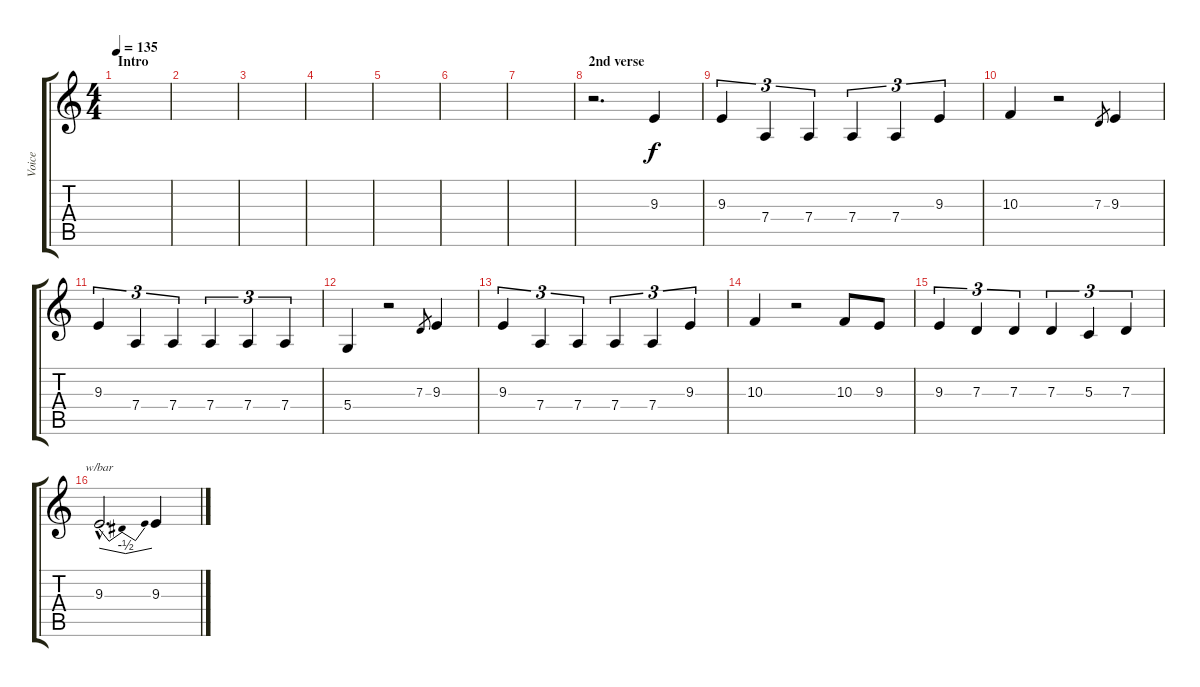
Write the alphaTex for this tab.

\track ("Voice" "Voice") {instrument lead6voice}
\staff {score tabs}
\tuning (E4 B3 G3 D3 A2 E2) {hide}
\ts (4 4)
\section ("" "Intro")
\tempo 135
\clef g2
\ks c
|
|
|
|
|
|
|
\section ("" "2nd verse")
r.2{d} 9.3.4 |
9.3.4{tu (3 2)} 7.4.4{tu (3 2)} 7.4.4{tu (3 2)} 7.4.4{tu (3 2)} 7.4.4{tu (3 2)} 9.3.4{tu (3 2)} |
10.3.4 r.2 7.3.8{gr} 9.3.4 |
9.3.4{tu (3 2)} 7.4.4{tu (3 2)} 7.4.4{tu (3 2)} 7.4.4{tu (3 2)} 7.4.4{tu (3 2)} 7.4.4{tu (3 2)} |
5.4.4 r.2 7.3.8{gr} 9.3.4 |
9.3.4{tu (3 2)} 7.4.4{tu (3 2)} 7.4.4{tu (3 2)} 7.4.4{tu (3 2)} 7.4.4{tu (3 2)} 9.3.4{tu (3 2)} |
10.3.4 r.2 10.3.8 9.3.8 |
9.3.4{tu (3 2)} 7.3.4{tu (3 2)} 7.3.4{tu (3 2)} 7.3.4{tu (3 2)} 5.3.4{tu (3 2)} 7.3.4{tu (3 2)} |
9.3{hac}.2{d tbe (dip default 0 0 55 -2 60 0)} 9.3.4
